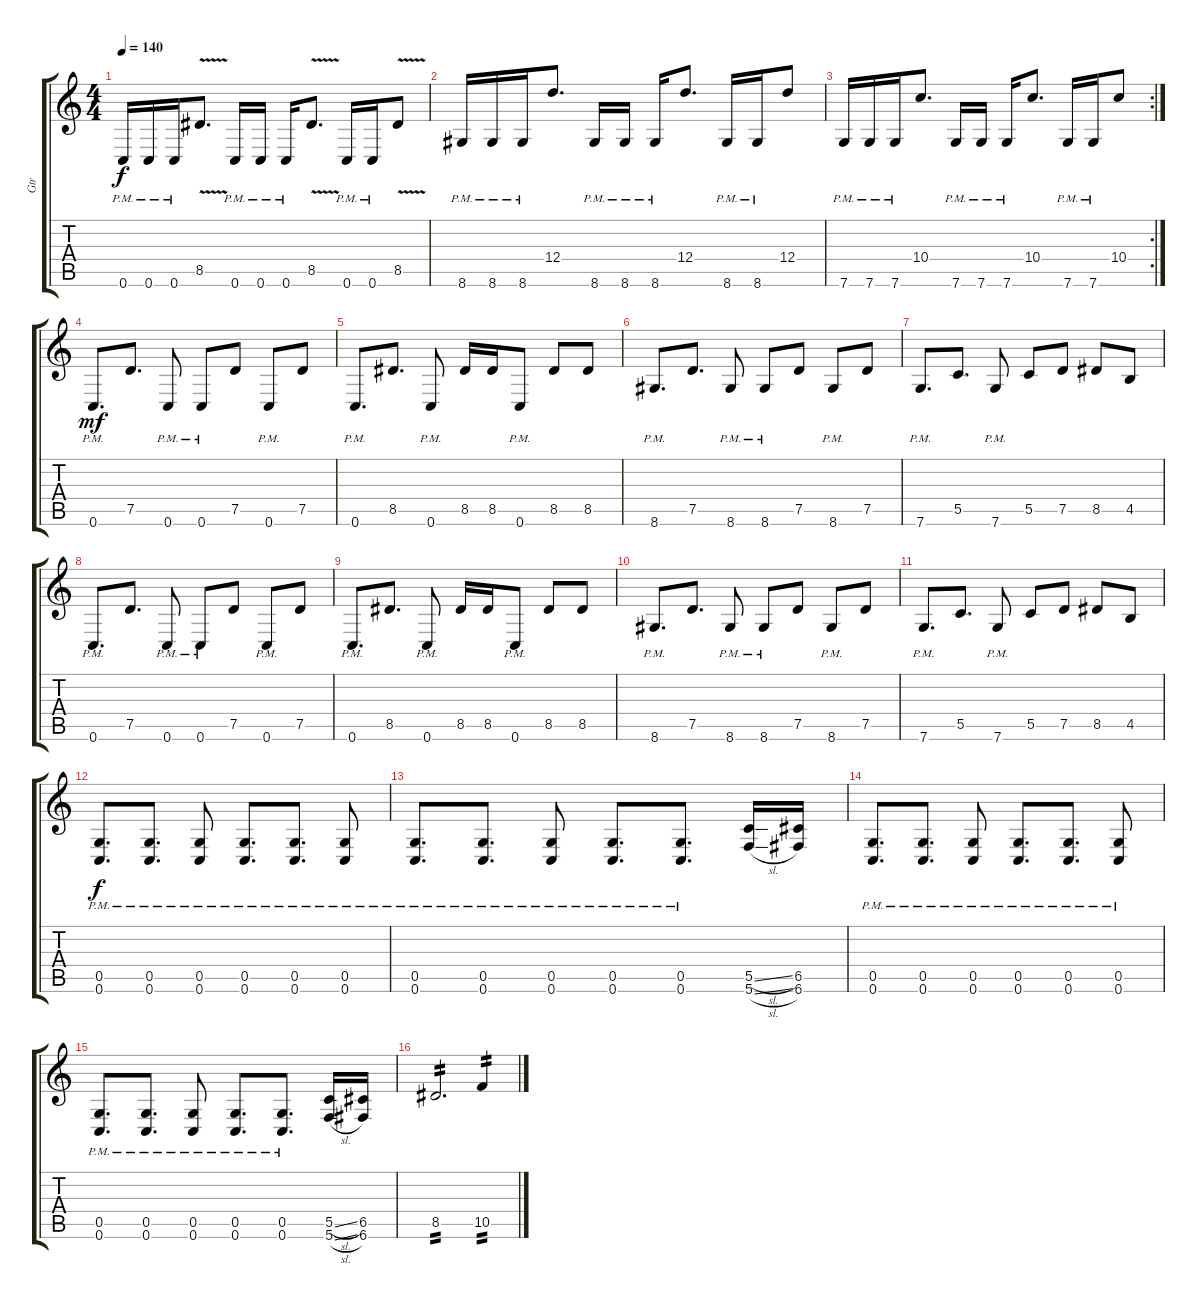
\track ("Gtr" "Gtr") {instrument distortionguitar}
\staff {score tabs}
\tuning (E4 B3 G3 D3 G2 C2) {hide}
\ts (4 4)
\tempo 140
\clef g2
\ks c
0.6{pm}.16{dy f} 0.6{pm}.16 0.6{pm}.16 8.5{v}.8{d} 0.6{pm}.16 0.6{pm}.16 0.6{pm}.16 8.5{v}.8{d} 0.6{pm}.16 0.6{pm}.16 8.5{v}.8 |
8.6{pm}.16 8.6{pm}.16 8.6{pm}.16 12.4.8{d} 8.6{pm}.16 8.6{pm}.16 8.6{pm}.16 12.4.8{d} 8.6{pm}.16 8.6{pm}.16 12.4.8 |
\rc 2
7.6{pm}.16 7.6{pm}.16 7.6{pm}.16 10.4.8{d} 7.6{pm}.16 7.6{pm}.16 7.6{pm}.16 10.4.8{d} 7.6{pm}.16 7.6{pm}.16 10.4.8 |
0.6{pm}.8{d dy mf} 7.5.8{d} 0.6{pm}.8 0.6{pm}.8 7.5.8 0.6{pm}.8 7.5.8 |
0.6{pm}.8{d} 8.5.8{d} 0.6{pm}.8 8.5.16 8.5.16 0.6{pm}.8 8.5.8 8.5.8 |
8.6{pm}.8{d} 7.5.8{d} 8.6{pm}.8 8.6{pm}.8 7.5.8 8.6{pm}.8 7.5.8 |
7.6{pm}.8{d} 5.5.8{d} 7.6{pm}.8 5.5.8 7.5.8 8.5.8 4.5.8 |
0.6{pm}.8{d} 7.5.8{d} 0.6{pm}.8 0.6{pm}.8 7.5.8 0.6{pm}.8 7.5.8 |
0.6{pm}.8{d} 8.5.8{d} 0.6{pm}.8 8.5.16 8.5.16 0.6{pm}.8 8.5.8 8.5.8 |
8.6{pm}.8{d} 7.5.8{d} 8.6{pm}.8 8.6{pm}.8 7.5.8 8.6{pm}.8 7.5.8 |
7.6{pm}.8{d} 5.5.8{d} 7.6{pm}.8 5.5.8 7.5.8 8.5.8 4.5.8 |
(0.5{pm} 0.6{pm}).8{d dy f} (0.5{pm} 0.6{pm}).8{d} (0.5{pm} 0.6{pm}).8 (0.5{pm} 0.6{pm}).8{d} (0.5{pm} 0.6{pm}).8{d} (0.5{pm} 0.6{pm}).8 |
(0.5{pm} 0.6{pm}).8{d} (0.5{pm} 0.6{pm}).8{d} (0.5{pm} 0.6{pm}).8 (0.5{pm} 0.6{pm}).8{d} (0.5{pm} 0.6{pm}).8{d} (5.5{sl} 5.6{sl}).16 (6.5 6.6).16 |
(0.5{pm} 0.6{pm}).8{d} (0.5{pm} 0.6{pm}).8{d} (0.5{pm} 0.6{pm}).8 (0.5{pm} 0.6{pm}).8{d} (0.5{pm} 0.6{pm}).8{d} (0.5{pm} 0.6{pm}).8 |
(0.5{pm} 0.6{pm}).8{d} (0.5{pm} 0.6{pm}).8{d} (0.5{pm} 0.6{pm}).8 (0.5{pm} 0.6{pm}).8{d} (0.5{pm} 0.6{pm}).8{d} (5.5{sl} 5.6{sl}).16 (6.5 6.6).16 |
8.5.2{d tp 2} 10.5.4{tp 2}
